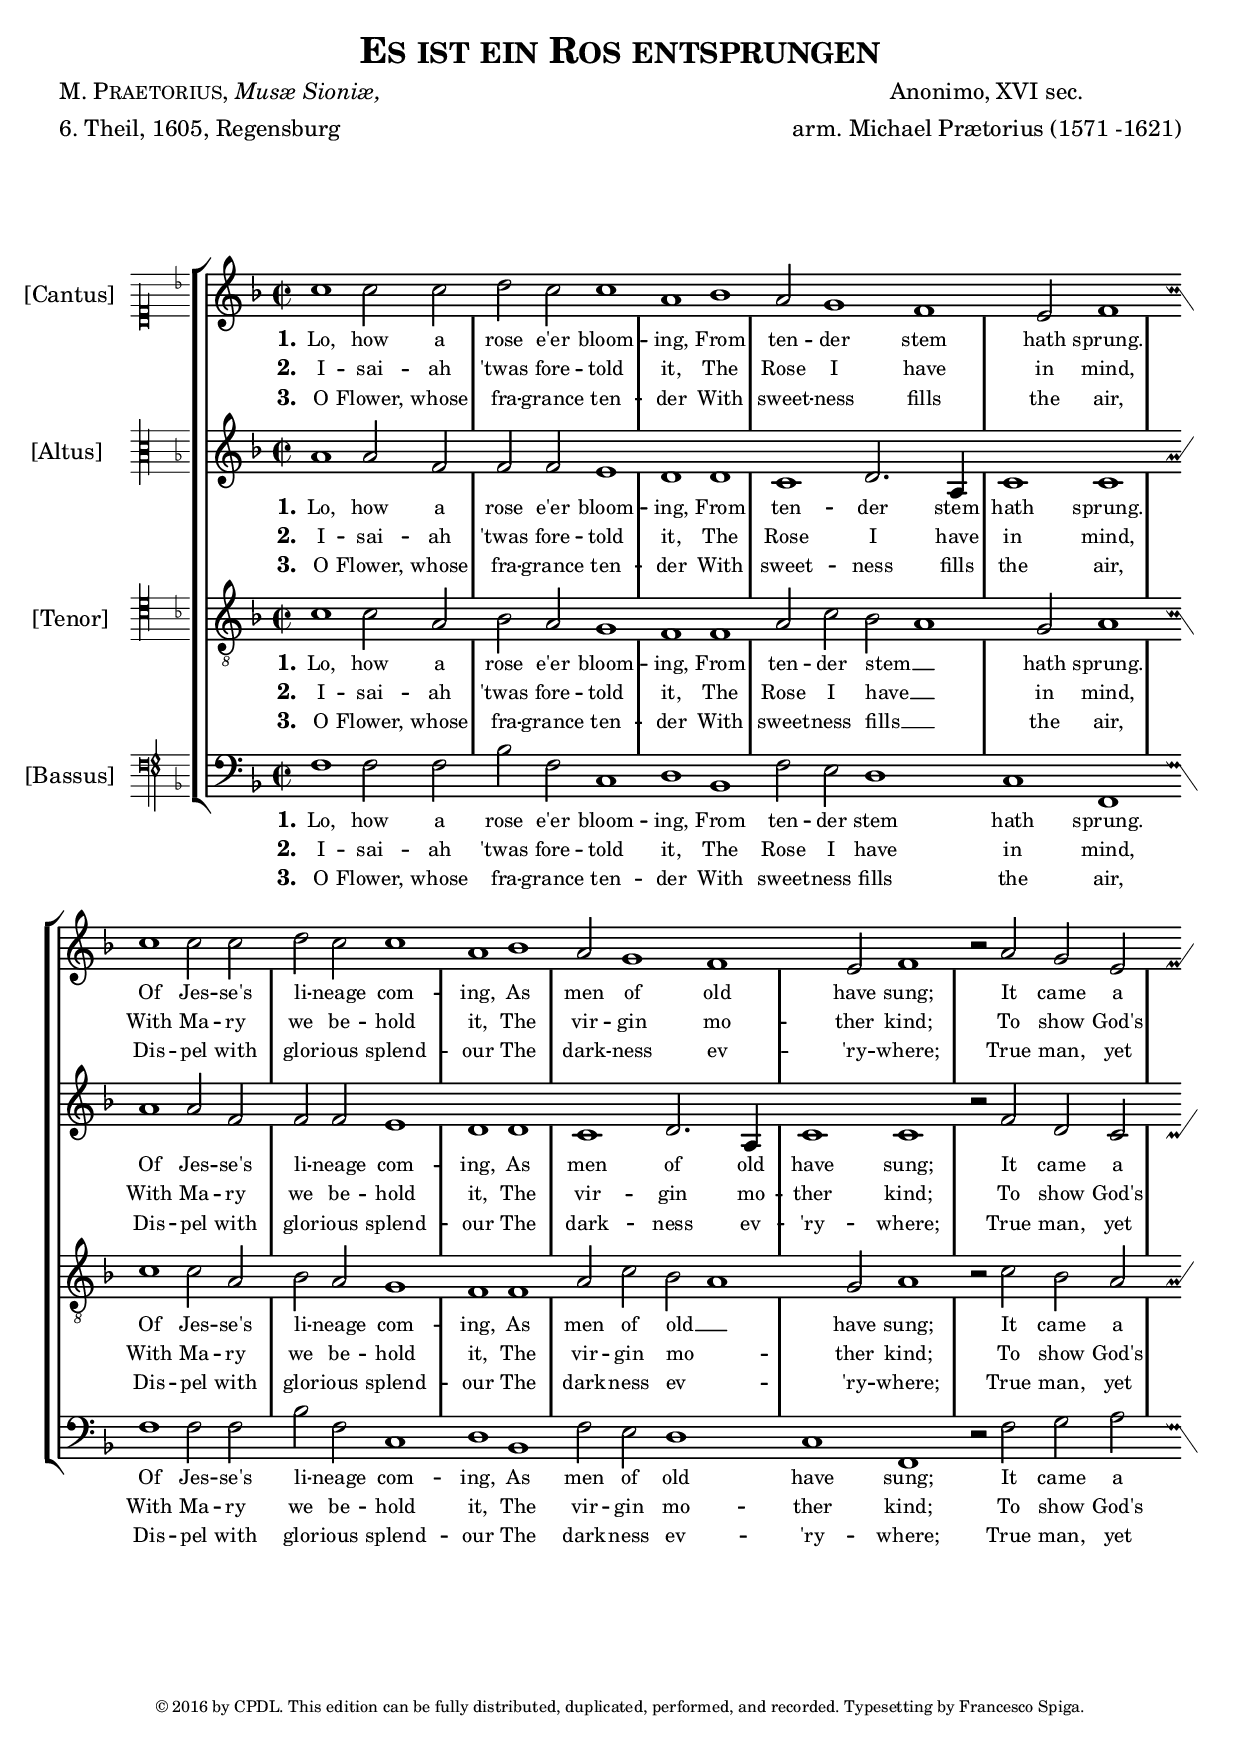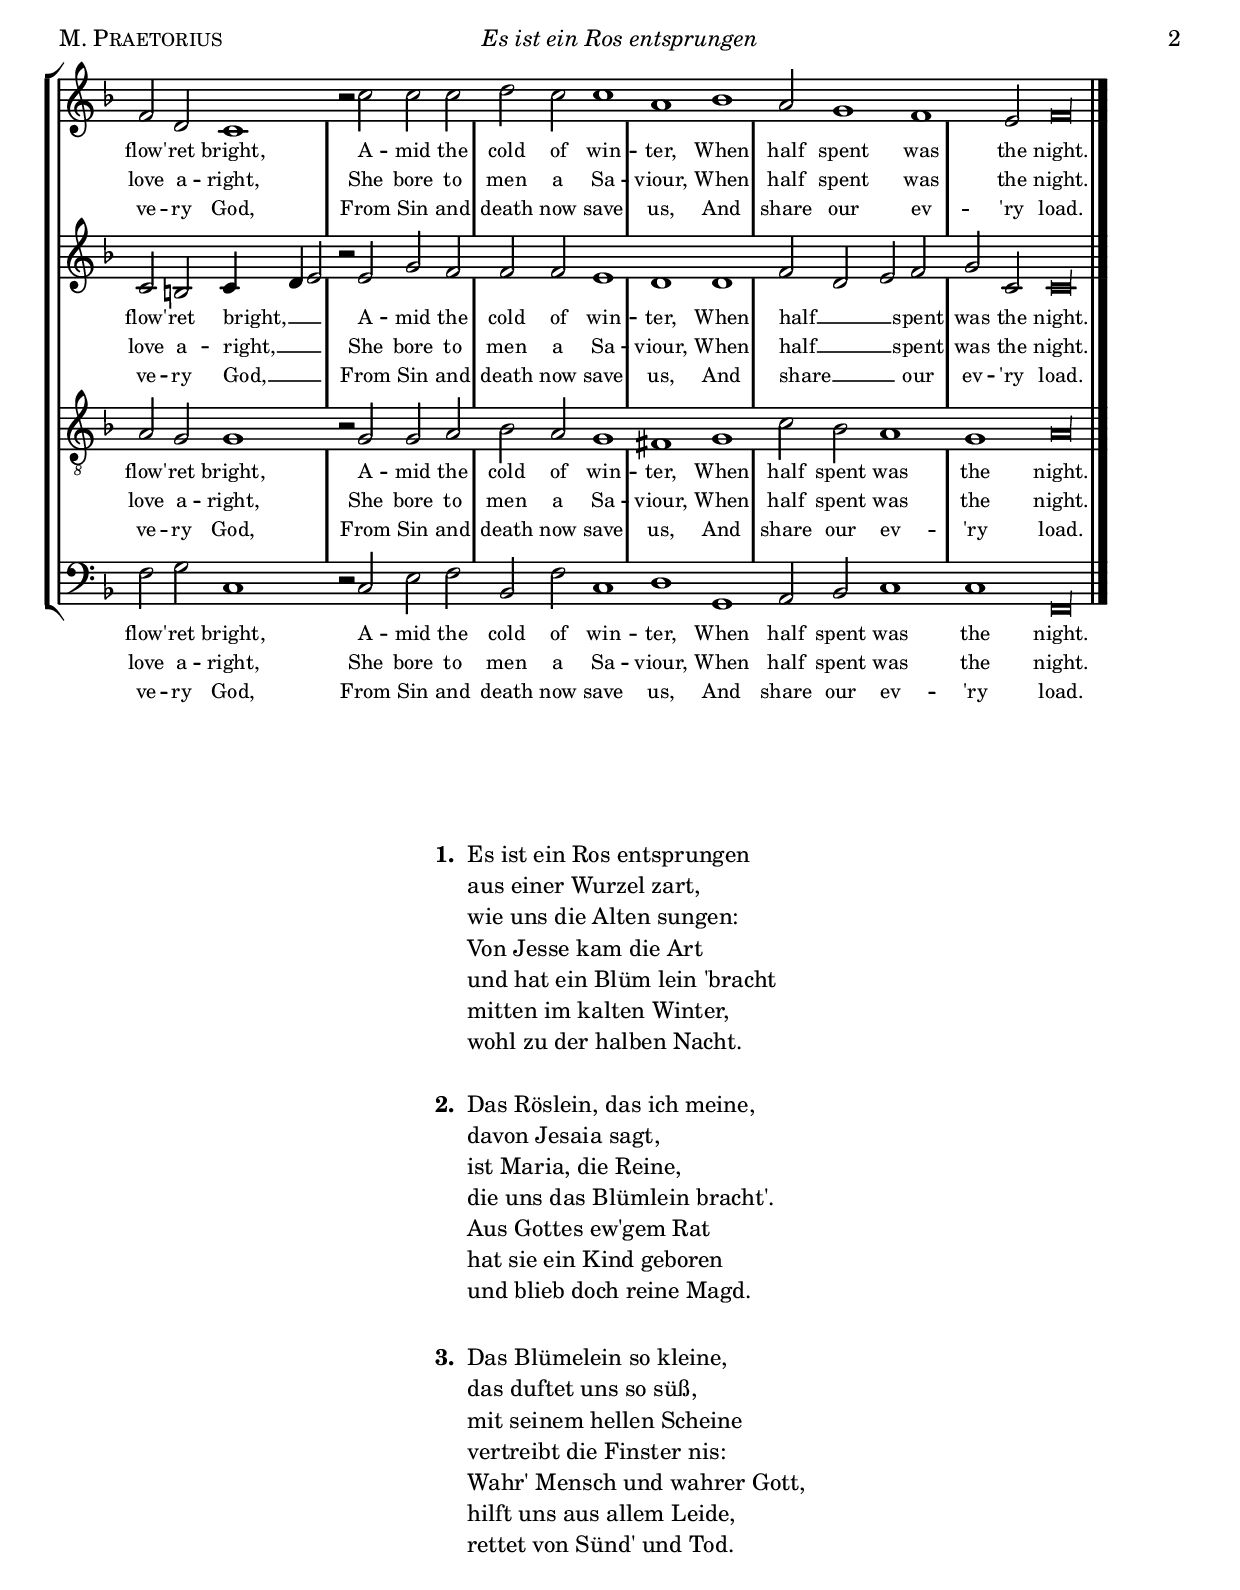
\version "2.11.51"
\include "gregorian.ly"

htitle=\markup \italic {"Es ist ein Ros entsprungen"}
hcomposer=\markup \smallCaps{ "M. Praetorius"}

ss=\once \set suggestAccidentals = ##t
molle=^\markup{\musicglyph #"accidentals.vaticanaM1"}

incipit =
#(define-music-function (parser location incipit-music) (ly:music?)
#{
\once \override Staff.InstrumentName.self-alignment-X = #RIGHT
\once \override Staff.InstrumentName.self-alignment-Y = ##f
\once \override Staff.InstrumentName.padding = #0.3
\once \override Staff.InstrumentName.stencil =
#(lambda (grob)
(let* ((instrument-name (ly:grob-property grob 'long-text)))
(set! (ly:grob-property grob 'long-text)
#{ \markup
\score
{
{ \context MensuralStaff \with {
instrumentName = #instrument-name
\remove "Time_signature_engraver"
} $incipit-music
}

\layout { $(ly:grob-layout grob)
line-width = \indent
indent =
% primitive-eval is probably easiest for
% escaping lexical closure and evaluating
% everything respective to (current-module).
#(primitive-eval
'(or (false-if-exception (- indent incipit-width))
(* 0.5 indent)))
ragged-right = ##f
ragged-last = ##f
system-count = #1 }
}
#})
(system-start-text::print grob)))
#}) 

global = {
  \override Staff.BarLine #'transparent = ##t
   \set Score.skipBars = ##t
   \override Voice.NoteHead.style = #'baroque
   \key g \dorian
   \time 2/2
   \repeat unfold 17 { \skip 1 \bar "" \skip 1}
  
 
  % the final bar line is not interrupted
  \revert Staff.BarLine #'transparent
  \bar "|." \stopStaff
}



staffSoprano = 
	
	\relative c'' {
		
	
	\clef treble
	
\override NoteHead #'style = #'baroque


c1 c2 c
d c c1
a bes
a2 g1
f e2
f1 \break
c'1 c2 c
d c c1
a bes
a2 g1
f e2
f1
r2 a g e \break
f d c1
r2 c'2 c2 c
d c c1
a bes
a2 g1
f e2
f\longa






	\bar "|."
	}


staffAlto = 
	
	\relative c'' { 
		
	\clef treble

\override NoteHead #'style = #'baroque


a1 a2 f
f f e1
d d
c d2. a4
c1 c
a'1 a2 f
f f e1
d d
c d2. a4
c1 c
r2 f2 d c
c2 b c4 d e2
r2 e g f
f f e1
d d
f2 d e f
g c, c\longa



	\bar "|."
	}


staffTenor = 
	
	\relative c' { 	
		
	
	\clef "G_8"

\override NoteHead #'style = #'baroque

c1 c2 a
bes a g1
f f
a2 c bes a1
g2 a1
c1 c2 a
bes a g1
f f
a2 c bes a1
g2 a1
r2 c bes a
a g g1
r2 g g a
bes a g1
fis g
c2 bes a1
g1 a\longa

 
	\bar "|."
	}


staffBass = 
	
	\relative c {
		
\clef bass

f1 f2 f
bes f c1
d bes
f'2 e d1
c f,
f'1 f2 f
bes f c1
d bes
f'2 e d1
c f,
r2 f' g a
f g c,1
r2 c e f
bes, f' c1
d g,
a2 bes c1
c1 f,\longa


	
	\clef bass
	
\override NoteHead #'style = #'baroque
	


	\bar "|."
	}
	
	
incipitcantus=\new MensuralVoice = "incipitcantus" <<

{ \relative c'' {

\clef "petrucci-c1"
\key f \major
s2
  }
}
>>

incipitaltus=\new MensuralVoice = "incipitcantusII" <<


{ \relative c' {
\clef "petrucci-c3"
\key  f \major
s2
  }
}
>>

incipittenor=\new MensuralVoice = "incipitaltus" <<


{ \relative c' {
\clef "petrucci-c4"
\key  f \major
s2

  }
}
>>

incipitbassus=\new MensuralVoice = "incipitbassus" <<


{ \relative c {
\clef "petrucci-f"
\key  f \major
s2
  }
}
>>




testoa = \lyricmode {
  
  \set stanza = "1."

Lo, how a rose e'er bloom -- ing,
From ten -- der stem hath sprung.
Of Jes -- se's li -- neage com -- ing,
As men of old have sung;
It came a flow' -- ret bright,
A -- mid the cold of win -- ter,
When half spent was the night.

 }
 
 testoaa = \lyricmode {
  
  \set stanza = "2."
  
 I -- sai -- ah 'twas fore -- told it,
The Rose I have in mind,
With Ma -- ry we be -- hold it,
The vir -- gin mo -- ther kind;
To show God's love a -- right,
She bore to men a Sa -- viour,
When half spent was the night.  

 }
 
 testoaaa = \lyricmode
{
  \set stanza = "3."
 O Flower, whose fra -- grance ten -- der
With sweet -- ness fills the air,
Dis -- pel with glor -- ious splend -- our
The dark -- ness ev -- 'ry -- where;
True man, yet ve -- ry God,
From Sin and death now save us,
And share our ev -- 'ry load.
 }
 
 
 testob = \lyricmode {
   
   \set stanza = "1."
 
Lo, how a rose e'er bloom -- ing,
From ten -- der stem hath sprung.
Of Jes -- se's li -- neage com -- ing,
As men of old have sung;
It came a flow' -- ret bright, __ _ _
A -- mid the cold of win -- ter,
When half __ _ _ spent was the night.
 
 }
 
  testobb = \lyricmode {
   
   \set stanza = "2."
    
 I -- sai -- ah 'twas fore -- told it,
The Rose I have in mind,
With Ma -- ry we be -- hold it,
The vir -- gin mo -- ther kind;
To show God's love a -- right, __ _ _
She bore to men a Sa -- viour,
When half __ _ _ spent was the night.  

 }
 
  testobbb = \lyricmode
{
  \set stanza = "3."
 O Flower, whose fra -- grance ten -- der
With sweet -- ness fills the air,
Dis -- pel with glor -- ious splend -- our
The dark -- ness ev -- 'ry -- where;
True man, yet ve -- ry God, __ _ _
From Sin and death now save us,
And share __ _ _ our ev -- 'ry load.

}
 
 testoc = \lyricmode {
   
   \set stanza = "1."
  
Lo, how a rose e'er bloom -- ing,
From ten -- der stem __ _ hath sprung.
Of Jes -- se's li -- neage com -- ing,
As men of old __ _ have sung;
It came a flow' -- ret bright,
A -- mid the cold of win -- ter,
When half spent was the night.

 }
 
  testocc = \lyricmode {
   
   \set stanza = "2."
   
 I -- sai -- ah 'twas fore -- told it,
The Rose I have __ _ in mind,
With Ma -- ry we be -- hold it,
The vir -- gin mo -- _ ther kind;
To show God's love a -- right,
She bore to men a Sa -- viour,
When half spent was the night.  

 }
 
 
  testoccc = \lyricmode
  
{
  \set stanza = "3."
 O Flower, whose fra -- grance ten -- der
With sweet -- ness fills __ _ the air,
Dis -- pel with glor -- ious splend -- our
The dark -- ness ev -- _ 'ry -- where;
True man, yet ve -- ry God,
From Sin and death now save us,
And share our ev -- 'ry load.
}



\book {

 \paper{
	evenHeaderMarkup=\markup  \fill-line { \hcomposer \htitle \fromproperty #'page:page-number-string   }
	oddHeaderMarkup= \markup  \fill-line { \on-the-fly #not-first-page \fromproperty #'page:page-number-string \on-the-fly #not-first-page \htitle \on-the-fly #not-first-page \hcomposer   }
	
	system-system-spacing =
	#'((basic-distance . 10) (minimum-distance . 0) (padding . 3))
	
  }

	
\header {
	title = \markup \smallCaps "Es ist ein Ros entsprungen"
	composer = \markup \center-column { "Anonimo, XVI sec." "arm. Michael Prætorius (1571 -1621)" }
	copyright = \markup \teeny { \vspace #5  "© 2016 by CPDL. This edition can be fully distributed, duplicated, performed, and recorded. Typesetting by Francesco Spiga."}
	poet = \markup \left-column { \line { \smallCaps {M. Praetorius,}\italic {Musæ Sioniæ,} } \line { 6. Theil, 1605, Regensburg } \line { "   " } }
}



\score { 
	<<
	\new StaffGroup = choirStaff 	<<
	  
		  \new Voice = "cantus" <<
		          \global
		           \set Staff.instrumentName =  #"[Cantus]  "
		           \incipit \incipitcantus
		           \staffSoprano
		            >>
		               
		           \new Lyrics \lyricsto "cantus" { \testoa } 
		           \new Lyrics \lyricsto "cantus" { \testoaa } 
		           \new Lyrics \lyricsto "cantus" { \testoaaa } 
		        
		     
		  \new Voice = "cantusII" <<
		          \global
		           \set Staff.instrumentName =  #"[Altus]    "
		           \incipit \incipitaltus
		           \staffAlto
		            >>
		               
		           \new Lyrics \lyricsto "cantusII" { \testob }
		           \new Lyrics \lyricsto "cantusII" { \testobb }
		           \new Lyrics \lyricsto "cantusII" { \testobbb }
		           
		  
		   \new Voice = "altus" <<
		          \global
		           \set Staff.instrumentName =  #"[Tenor]   "
		           \incipit \incipittenor
		           \staffTenor
		            >>
		               
		           \new Lyrics \lyricsto "altus" { \testoc }
		           \new Lyrics \lyricsto "altus" { \testocc }
		           \new Lyrics \lyricsto "altus" { \testoccc }
		          
		
		  \new Voice = "tenor" <<
		          \global
		           \set Staff.instrumentName = #"[Bassus]  "
		           \incipit \incipitbassus
		           \staffBass
		            >>
		               
		           \new Lyrics \lyricsto "tenor" {\testoa }
		           \new Lyrics \lyricsto "tenor" { \testoaa } 
		           \new Lyrics \lyricsto "tenor" { \testoaaa } 
		           
		  
		
	>>
         >>
 
  
  \midi { \context {
      \Score
      tempoWholesPerMinute = #(ly:make-moment 48 1)
    }
	}
  
  \layout {  indent = 2.5\cm
              incipit-width = 1\cm
              ragged-last=##f

	
	
 
  	  
  	  \context {
         \Score
         \remove "Bar_number_engraver"
         
       }
 \context {
      \Staff
      \consists Custos_engraver
      \override Custos #'style = #'mensural
    
    }
    \context {
      \Lyrics
      % **** Prevents lyrics from running too close together
      \override LyricSpace #'minimum-distance = #0.6
      % **** Makes the text of lyrics a little smaller
      \override LyricText #'font-size = #-1
      % **** Moves lines of lyrics closer together
      \override VerticalAxisGroup #'minimum-Y-extent = #'(-1 . 1)
    }
  }
}





\markup { 
\fill-line {
\column {

\hspace #0.8 % adds vertical spacing between verses
\line { \bold "1. "
\column {
 
  "Es ist ein Ros entsprungen" 
  "aus einer Wurzel zart," 
  "wie uns die Alten sungen:" 
  "Von Jesse kam die Art" 
  "und hat ein Blüm lein 'bracht" 
  "mitten im kalten Winter," 
  "wohl zu der halben Nacht."
  
}
}
\vspace #1 % adds vertical spacing between verses
\line { \bold "2. "
\column {
   "Das Röslein, das ich meine," 
   "davon Jesaia sagt,"
   "ist Maria, die Reine," 
   "die uns das Blümlein bracht'."
   "Aus Gottes ew'gem Rat" 
   "hat sie ein Kind geboren" 
   "und blieb doch reine Magd."
  
}
}

\vspace #1 % adds vertical spacing between verses
\line { \bold "3. "
\column {

  "Das Blümelein so kleine," 
  "das duftet uns so süß," 
  "mit seinem hellen Scheine" 
  "vertreibt die Finster nis:" 
  "Wahr' Mensch und wahrer Gott," 
  "hilft uns aus allem Leide," 
  "rettet von Sünd' und Tod."

}
}

\vspace #5

}

}
}


}

